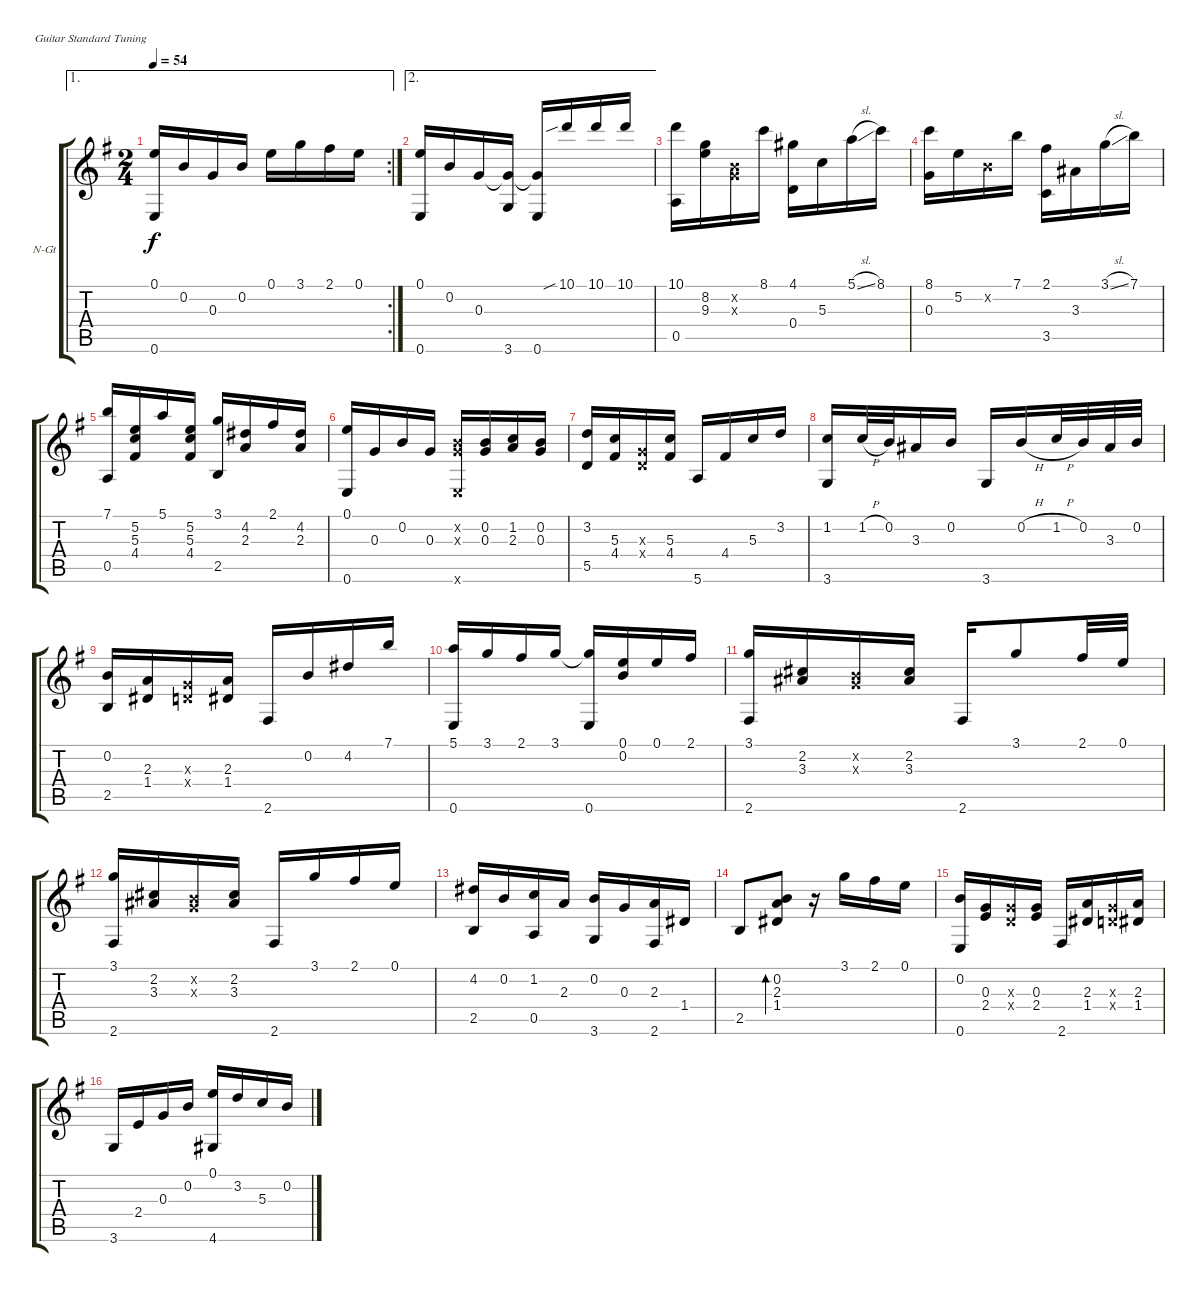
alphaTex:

\defaultSystemsLayout 4
\bracketExtendMode groupsimilarinstruments
\firstSystemTrackNameOrientation horizontal
\otherSystemsTrackNameOrientation horizontal
\track ("Guitar" "N-Gt") {instrument acousticguitarnylon}
\staff {score tabs}
\tuning (E4 B3 G3 D3 A2 E2)
\ae 1
\rc 2
\ts (2 4)
\tempo 54
\clef g2
\ks g
(0.1 0.6).16{dy f} 0.2.16 0.3.16 0.2.16 0.1.16 3.1.16 2.1.16 0.1.16 |
\ae 2
(0.1 0.6).16 0.2.16 0.3.16 (3.6 0.3{t}).16 (0.3{t} 0.6).16 10.1{sib}.16 10.1.16 10.1.16 |
(10.1 0.5).16 (8.2 9.3).16 (0.2{x} 0.3{x}).16 8.1.16 (4.1 0.4).16 5.3.16 5.1{sl}.16 8.1.16 |
(8.1 0.3).16 5.2.16 0.2{x}.16 7.1.16 (2.1 3.5).16 3.3.16 3.1{sl}.16 7.1.16 |
(7.1 0.5).16 (5.2 5.3 4.4).16 5.1.16 (5.2 5.3 4.4).16 (3.1 2.5).16 (4.2 2.3).16 2.1.16 (4.2 2.3).16 |
(0.1 0.6).16 0.3.16 0.2.16 0.3.16 (0.2{x} 0.3{x} 0.6{x}).16 (0.2 0.3).16 (1.2 2.3).16 (0.2 0.3).16 |
(3.2 5.5).16 (5.3 4.4).16 (0.3{x} 0.4{x}).16 (5.3 4.4).16 5.6.16 4.4.16 5.3.16 3.2.16 |
(1.2 3.6).16 1.2{h}.32 0.2.32 3.3.16 0.2.16 3.6.16 0.2{h}.16 1.2{h}.32 0.2.32 3.3.32 0.2.32 |
(0.2 2.5).16 (2.3 1.4).16 (0.3{x} 0.4{x}).16 (2.3 1.4).16 2.6.16 0.2.16 4.2.16 7.1.16 |
(5.1 0.6).16 3.1.16 2.1.16 3.1.16 (3.1{t} 0.6).16 (0.1 0.2).16 0.1.16 2.1.16 |
(3.1 2.6).16 (2.2 3.3).16 (0.2{x} 0.3{x}).16 (2.2 3.3).16 2.6.16 3.1.8 2.1.32 0.1.32 |
(3.1 2.6).16 (2.2 3.3).16 (0.2{x} 0.3{x}).16 (2.2 3.3).16 2.6.16 3.1.16 2.1.16 0.1.16 |
(4.2 2.5).16 0.2.16 (1.2 0.5).16 2.3.16 (0.2 3.6).16 0.3.16 (2.3 2.6).16 1.4.16 |
2.5.8 (0.2 2.3 1.4).8{bd 480} r.16 3.1.16 2.1.16 0.1.16 |
(0.2 0.6).16 (0.3 2.4).16 (0.3{x} 0.4{x}).16 (0.3 2.4).16 2.6.16 (2.3 1.4).16 (0.3{x} 0.4{x}).16 (2.3 1.4).16 |
3.6.16 2.4.16 0.3.16 0.2.16 (0.1 4.6).16 3.2.16 5.3.16 0.2.16
